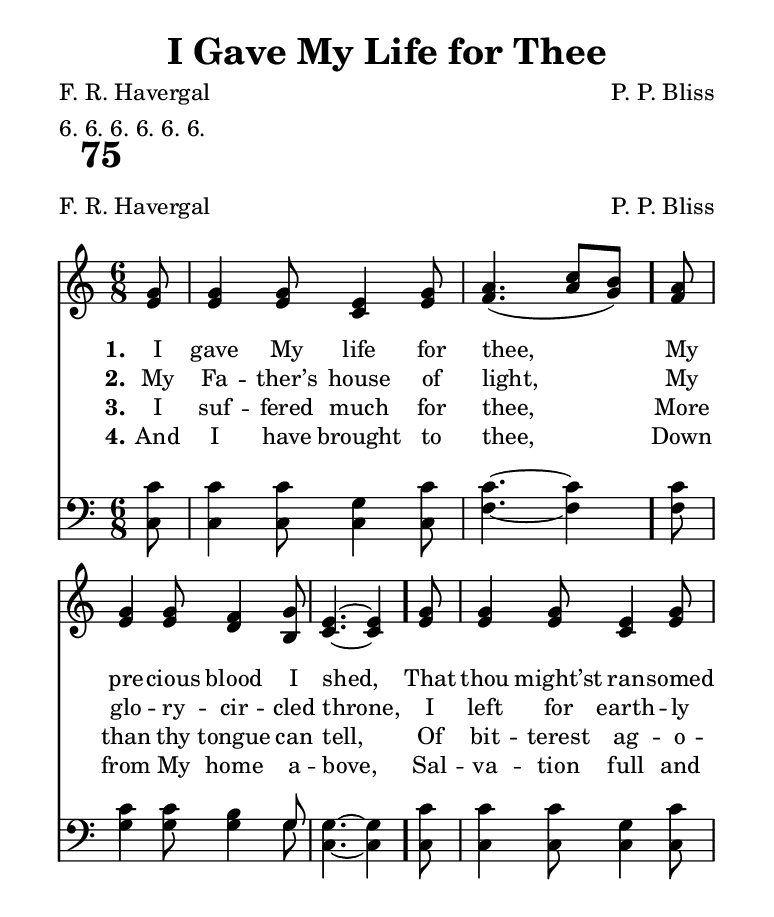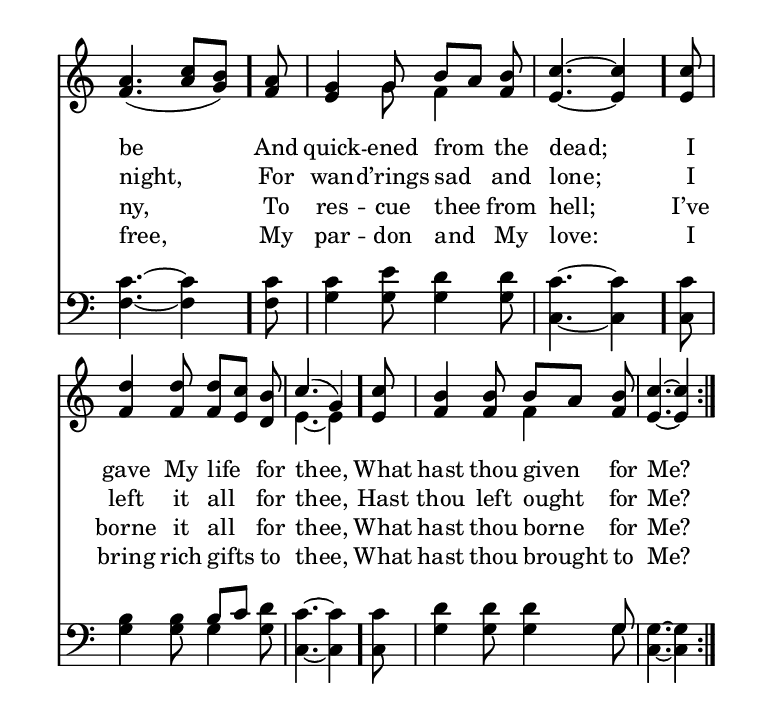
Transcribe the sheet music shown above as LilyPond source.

\include "common/global.ily"
\paper {
  \include "common/paper.ily"
  ragged-bottom = ##t
  ragged-last-bottom = ##t
  systems-per-page = ##f
  % decrease system-to-system padding to fit onto page with previous score
  system-system-spacing.padding = 0
  system-system-spacing.basic-distance = 0
  markup-system-spacing.padding = 0
  markup-system-spacing.basic-distance = 0
  scoreTitleMarkup = \markup {
    \override #'(baseline-skip . 3.5)
    \column {
      \override #'(baseline-skip . 3.5)
      \column {
        \fill-line {
          \huge \larger \larger \bold {
            \concat { "  " \fromproperty #'header:hymnnumber }
            \mytitle
            \null
          }
        }
        \fill-line {
          % less lowering (to save vertical space)
          \lower #1 \fromproperty #'header:poet
          \smaller \bold \mysubtitle
          \lower #1 \fromproperty #'header:composer
        }
      }
    }
  }
}


\header{
  %gospel
  hymnnumber = "75"
  title = "I Gave My Life for Thee"
  tunename = "Gift"
  meter = "6. 6. 6. 6. 6. 6."
  poet = "F. R. Havergal"
  composer = "P. P. Bliss"
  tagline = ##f
}

% for fermata in MIDI
ta = { \tempo 4=80 }
tb = { \tempo 4=40 }

patternAA = { c8 | c4 c8 c4 c8 | c4.( c8[ c8]) }
patternAB = { c8 | c4 c8 c4 c8 | c4. c4        }

patternBA = \patternAB
patternBB = { c8 | c4 c8 c8[ c8] c8 | c4. c4   }

patternAC = \patternBB

global = {
  \include "common/overrides.ily"
  \override Staff.TimeSignature.style = #'numbered
  \time 6/8
  \override Score.MetronomeMark.transparent = ##t % hide all fermata changes too
  \ta
  \key c \major
  \partial 8
  \autoBeamOff
}

notesSoprano = {
\global
\relative c'' {

  \changePitch \patternAA { g | g g e g | a c b }
  \changePitch \patternBA { a | g g f g | e ~ e }
  \changePitch \patternAA { g | g g e g | a c b }
  \changePitch \patternBB { a | g g b a b | c ~ c }

	\bar ".|:-||"
	\repeat volta 2 {

  \changePitch \patternAC { c | d d d c b | c( g) }
  \changePitch \patternBB { c | b b b a b | c ~ c }

	}

}
}

notesAlto = {
\global
\relative e' {

  \changePitch \patternAA { e | e e c e | f a g }
  \changePitch \patternBA { f | e e d b | c ~ c }
  \changePitch \patternAA { e | e e c e | f a g }
  \changePitch \patternBA { f | e g f f | e ~ e }

	\repeat volta 2 {

  \changePitch \patternAC { e | f f f e d | e ~ e }
  \changePitch \patternBA { e | f f f f | e ~ e }

	}

}
}

notesTenor = {
\global
\relative a {

  \changePitch \patternAB { c | c c g c | c ~ c }
  \changePitch \patternBA { c | c c b g | g ~ g }
  \changePitch \patternAB { c | c c g c | c ~ c }
  \changePitch \patternBA { c | c e d d | c ~ c }

	\repeat volta 2 {

  \changePitch \patternAC { c | b b b c d | c ~ c }
  \changePitch \patternBA { c | d d d g, | g ~ g }

	}

}
}

notesBass = {
\global
\relative f {

  \changePitch \patternAB { c | c c c c | f ~ f }
  \changePitch \patternBA { f | g g g g | c, ~ c }
  \changePitch \patternAB { c | c c c c | f ~ f }
  \changePitch \patternBA { f | g g g g | c, ~ c }

	\repeat volta 2 {

  \changePitch \patternAB { c | g' g g g | c, ~ c }
  \changePitch \patternBA { c | g' g g g | c, ~ c }

	}

}
}

wordsA = \lyricmode {
\set stanza = "1."

I gave My life for thee, \bar "."
My pre -- cious blood I shed, \bar "."
That thou might’st ran -- somed be \bar "."
And quick -- ened from the dead; \bar "."
I gave My life for thee, \bar "."
What hast thou given for Me? \bar "."

}

wordsB = \lyricmode {
\set stanza = "2."

My Fa -- ther’s house of light,
My glo -- ry -- cir -- cled throne,
I left for earth -- ly night,
For wan -- d’rings sad and lone;
I left it all for thee,
Hast thou left ought for Me?

}

wordsC = \lyricmode {
\set stanza = "3."

I suf -- fered much for thee,
More than thy tongue can tell,
Of bit -- terest ag -- o -- ny,
To res -- cue thee from hell;
I’ve borne it all for thee,
What hast thou borne for Me?

}

wordsD = \lyricmode {
\set stanza = "4."

And I have brought to thee,
Down from My home a -- bove,
Sal -- va -- tion full and free,
My par -- don and My love:
I bring rich gifts to thee,
What hast thou brought to Me?

}

\score {
  \context ChoirStaff <<
    \context Staff = upper <<
      \set Staff.autoBeaming = ##f
      \set ChoirStaff.systemStartDelimiter = #'SystemStartBar
      \set ChoirStaff.printPartCombineTexts = ##f
      \partcombine #'(2 . 9) \notesSoprano \notesAlto
      \context NullVoice = sopranos { \voiceOne << \notesSoprano >> }
      \context NullVoice = altos { \voiceTwo << \notesAlto >> }
      \context Lyrics = one   \lyricsto sopranos \wordsA
      \context Lyrics = two   \lyricsto sopranos \wordsB
      \context Lyrics = three \lyricsto sopranos \wordsC
      \context Lyrics = four  \lyricsto sopranos \wordsD
    >>
    \context Staff = men <<
      \set Staff.autoBeaming = ##f
      \clef bass
      \set ChoirStaff.printPartCombineTexts = ##f
      \partcombine #'(2 . 9) \notesTenor \notesBass
      \context NullVoice = tenors { \voiceOne << \notesTenor >> }
      \context NullVoice = basses { \voiceTwo << \notesBass >> }
    >>
  >>
  \layout {
    \include "common/layout.ily"
  }
}

\score {
  \context ChoirStaff <<
    \context Staff = upper <<
      \set Staff.autoBeaming = ##f
      \set ChoirStaff.systemStartDelimiter = #'SystemStartBar
      \context Voice  = sopranos \unfoldRepeats { \voiceOne << \notesSoprano >> }
      \context Voice  = altos \unfoldRepeats { \voiceTwo << \notesAlto >> }
      \context Lyrics = one   \lyricsto sopranos \wordsA
      \context Lyrics = two   \lyricsto sopranos \wordsB
      \context Lyrics = three \lyricsto sopranos \wordsC
      \context Lyrics = four  \lyricsto sopranos \wordsD
    >>
    \context Staff = men <<
      \set Staff.autoBeaming = ##f
      \clef bass
      \context Voice  = tenors \unfoldRepeats { \voiceOne << \notesTenor >> }
      \context Voice  = basses \unfoldRepeats { \voiceTwo << \notesBass >> }
    >>
  >>
  \midi{
    \include "common/midi.ily"
  }
}

\version "2.19.49"  % necessary for upgrading to future LilyPond versions.

% vi:set et ts=2 sw=2 ai nocindent syntax=lilypond:
